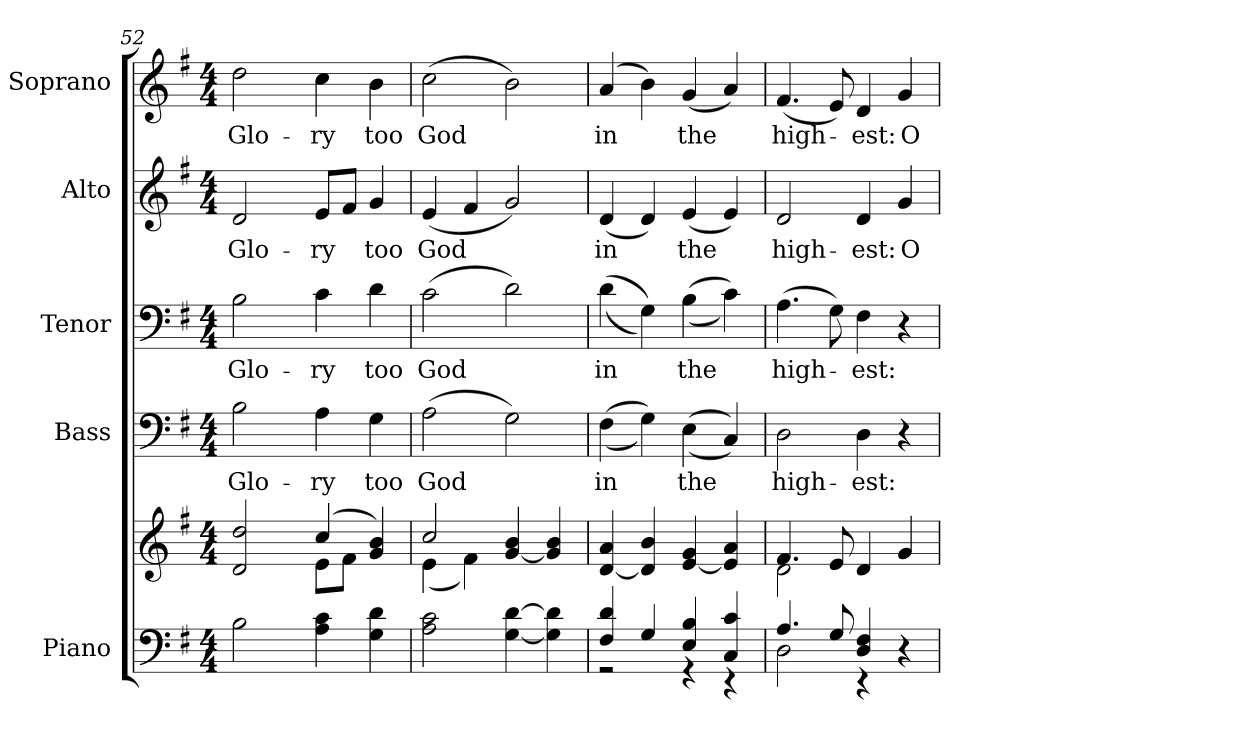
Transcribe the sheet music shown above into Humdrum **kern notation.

**kern	**kern	**kern	**text	**kern	**text	**kern	**text	**kern	**text
*part5	*part5	*part4	*part4	*part3	*part3	*part2	*part2	*part1	*part1
*staff6	*staff5	*staff4	*staff4	*staff3	*staff3	*staff2	*staff2	*staff1	*staff1
*I"Piano	*	*I"Bass	*	*I"Tenor	*	*I"Alto	*	*I"Soprano	*
*I'Pno.	*	*I'B.	*	*I'T.	*	*I'A.	*	*I'S.	*
*clefF4	*clefG2	*clefF4	*	*clefF4	*	*clefG2	*	*clefG2	*
*k[f#]	*k[f#]	*k[f#]	*	*k[f#]	*	*k[f#]	*	*k[f#]	*
*G:	*G:	*G:	*	*G:	*	*G:	*	*G:	*
*M4/4	*M4/4	*M4/4	*	*M4/4	*	*M4/4	*	*M4/4	*
=52	=52	=52	=52	=52	=52	=52	=52	=52	=52
*	*^	*	*	*	*	*	*	*	*
!	!	!	!	!LO:LY:b:color=#000000	!	!	!	!	!	!
!	!	!	!	!	!	!LO:LY:b:color=#000000	!	!	!	!
!	!	!	!	!	!	!	!	!LO:LY:b:color=#000000	!	!
!	!	!	!	!	!	!	!	!	!	!LO:LY:b:color=#000000
2Bi\	2di/ 2ddi	4ryy	2Bi\	Glo-	2Bi\	Glo-	2di/	Glo-	2ddi\	Glo-
.	.	4ryy	.	.	.	.	.	.	.	.
!	!	!	!	!LO:LY:b:color=#000000	!	!	!	!	!	!
!	!	!	!	!	!	!LO:LY:b:color=#000000	!	!	!	!
!	!	!	!	!	!	!	!	!LO:LY:b:color=#000000	!	!
!	!	!	!	!	!	!	!	!	!	!LO:LY:b:color=#000000
4Ai\ 4ci	(4cci/	8ei\L	4Ai\	-ry	4ci\	-ry	8ei/L	-ry	4cci\	-ry
.	.	8f#i\J	.	.	.	.	8f#i/J	.	.	.
!	!	!	!	!LO:LY:b:color=#000000	!	!	!	!	!	!
!	!	!	!	!	!	!LO:LY:b:color=#000000	!	!	!	!
!	!	!	!	!	!	!	!	!LO:LY:b:color=#000000	!	!
!	!	!	!	!	!	!	!	!	!	!LO:LY:b:color=#000000
4Gi\ 4di	4gi/ 4bi)	4ryy	4Gi\	too	4di\	too	4gi/	too	4bi\	too
=53	=53	=53	=53	=53	=53	=53	=53	=53	=53	=53
!	!	!	!	!LO:LY:b:color=#000000	!	!	!	!	!	!
!	!	!	!	!	!	!LO:LY:b:color=#000000	!	!	!	!
!	!	!	!	!	!	!	!	!LO:LY:b:color=#000000	!	!
!	!	!	!	!	!	!	!	!	!	!LO:LY:b:color=#000000
2Ai\ 2ci	2cci/	(4ei\	(2Ai\	God	(2ci\	God	(4ei/	God	(2cci\	God
.	.	4f#i\)	.	.	.	.	4f#i/	.	.	.
[<4Gi\ [>4di	[<4gi/ 4bi	4ryy	2Gi\)	.	2di\)	.	2gi/)	.	2bi\)	.
4Gi\] 4di]	4gi/] 4bi	4ryy	.	.	.	.	.	.	.	.
=54	=54	=54	=54	=54	=54	=54	=54	=54	=54	=54
*^	*	*	*	*	*	*	*	*	*	*
!	!	!	!	!	!LO:LY:b:color=#000000	!	!	!	!	!	!
!	!	!	!	!	!	!	!LO:LY:b:color=#000000	!	!	!	!
!	!	!	!	!	!	!	!	!	!LO:LY:b:color=#000000	!	!
!	!	!	!	!	!	!	!	!	!	!	!LO:LY:b:color=#000000
4F#i/ 4di	2r	[<4di/ 4ai	2ryy	((4F#i\	in	((4di\	in	(4di/	in	(4ai/	in
4Gi/	.	4di/] 4bi	.	4Gi\))	.	4Gi\))	.	4di/)	.	4bi\)	.
!	!	!	!	!	!LO:LY:b:color=#000000	!	!	!	!	!	!
!	!	!	!	!	!	!	!LO:LY:b:color=#000000	!	!	!	!
!	!	!	!	!	!	!	!	!	!LO:LY:b:color=#000000	!	!
!	!	!	!	!	!	!	!	!	!	!	!LO:LY:b:color=#000000
4Ei/ 4Bi	4r	[<4ei/ 4gi	4ryy	((4Ei\	the	((4Bi\	the	(4ei/	the	(4gi/	the
4Ci/ 4ci	4r	4ei/] 4ai	4ryy	4Ci/))	.	4ci\))	.	4ei/)	.	4ai/)	.
!!LO:PB:g=z
=55	=55	=55	=55	=55	=55	=55	=55	=55	=55	=55	=55
!	!	!	!	!	!LO:LY:b:color=#000000	!	!	!	!	!	!
!	!	!	!	!	!	!	!LO:LY:b:color=#000000	!	!	!	!
!	!	!	!	!	!	!	!	!	!LO:LY:b:color=#000000	!	!
!	!	!	!	!	!	!	!	!	!	!	!LO:LY:b:color=#000000
4.Ai/	2Di\	4.f#i/	2di\	2Di\	high-	(4.Ai\	high-	2di/	high-	(4.f#i/	high-
8Gi/	.	8ei/	.	.	.	8Gi\)	.	.	.	8ei/)	.
!	!	!	!	!	!LO:LY:b:color=#000000	!	!	!	!	!	!
!	!	!	!	!	!	!	!LO:LY:b:color=#000000	!	!	!	!
!	!	!	!	!	!	!	!	!	!LO:LY:b:color=#000000	!	!
!	!	!	!	!	!	!	!	!	!	!	!LO:LY:b:color=#000000
4Di/ 4F#i	4r	4di/	4ryy	4Di\	-est:	4F#i\	-est:	4di/	-est:	4di/	-est:
!	!	!	!	!	!	!	!	!	!LO:LY:b:color=#000000	!	!
!	!	!	!	!	!	!	!	!	!	!	!LO:LY:b:color=#000000
4ryy	4r	4gi/	4ryy	4r	.	4r	.	4gi/	O	4gi/	O
*v	*v	*	*	*	*	*	*	*	*	*	*
*	*v	*v	*	*	*	*	*	*	*	*
=	=	=	=	=	=	=	=	=	=
*-	*-	*-	*-	*-	*-	*-	*-	*-	*-
